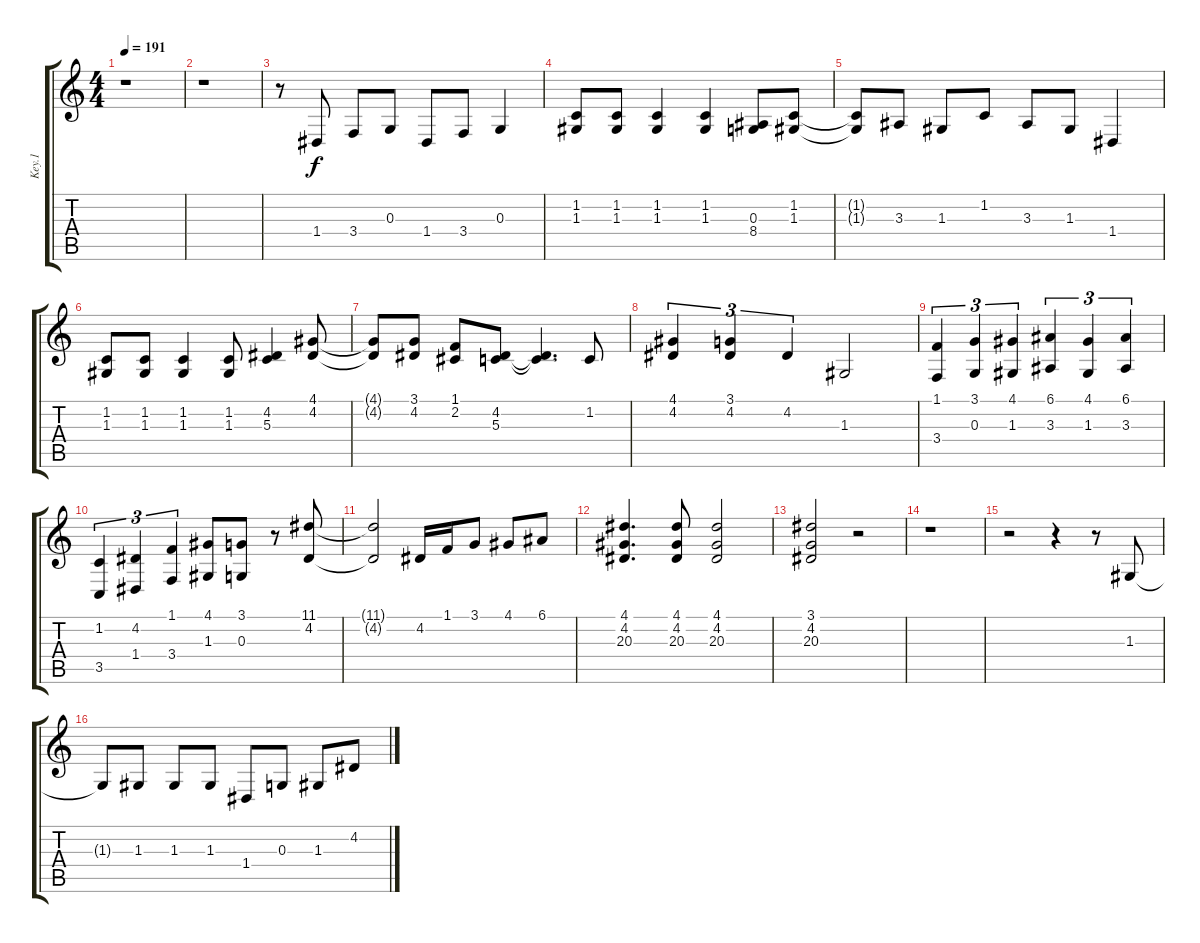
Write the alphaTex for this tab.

\track ("Key.1" "Key.1") {instrument acousticgrandpiano}
\staff {score tabs}
\tuning (E4 B3 G3 D3 A2 E2) {hide}
\ts (4 4)
\tempo 191
\clef g2
\ks c
r.1{dy f} |
r.1 |
r.8 1.4.8 3.4.8 0.3.8 1.4.8 3.4.8 0.3.4 |
(1.2 1.3).8 (1.2 1.3).8 (1.2 1.3).4 (1.2 1.3).4 (0.3 8.4).8 (1.2 1.3).8 |
(1.2{t} 1.3{t}).8 3.3.8 1.3.8 1.2.8 3.3.8 1.3.8 1.4.4 |
(1.2 1.3).8 (1.2 1.3).8 (1.2 1.3).4 (1.2 1.3).8 (4.2 5.3).4 (4.1 4.2).8 |
(4.1{t} 4.2{t}).8 (3.1 4.2).8 (1.1 2.2).8 (4.2 5.3).8 (4.2{t} 5.3{t}).4{d} 1.2.8 |
(4.1 4.2).4{tu (3 2)} (3.1 4.2).4{tu (3 2)} 4.2.4{tu (3 2)} 1.3.2 |
(1.1 3.4).4{tu (3 2)} (3.1 0.3).4{tu (3 2)} (4.1 1.3).4{tu (3 2)} (6.1 3.3).4{tu (3 2)} (4.1 1.3).4{tu (3 2)} (6.1 3.3).4{tu (3 2)} |
(1.2 3.5).4{tu (3 2)} (4.2 1.4).4{tu (3 2)} (1.1 3.4).4{tu (3 2)} (4.1 1.3).8 (3.1 0.3).8 r.8 (11.1 4.2).8 |
(11.1{t} 4.2{t}).2 4.2.16 1.1.16 3.1.8 4.1.8 6.1.8 |
(4.1 4.2 20.3).4{d} (4.1 4.2 20.3).8 (4.1 4.2 20.3).2 |
(3.1 4.2 20.3).2 r.2 |
r.1 |
r.2 r.4 r.8 1.3.8 |
1.3{t}.8 1.3.8 1.3.8 1.3.8 1.4.8 0.3.8 1.3.8 4.2.8
